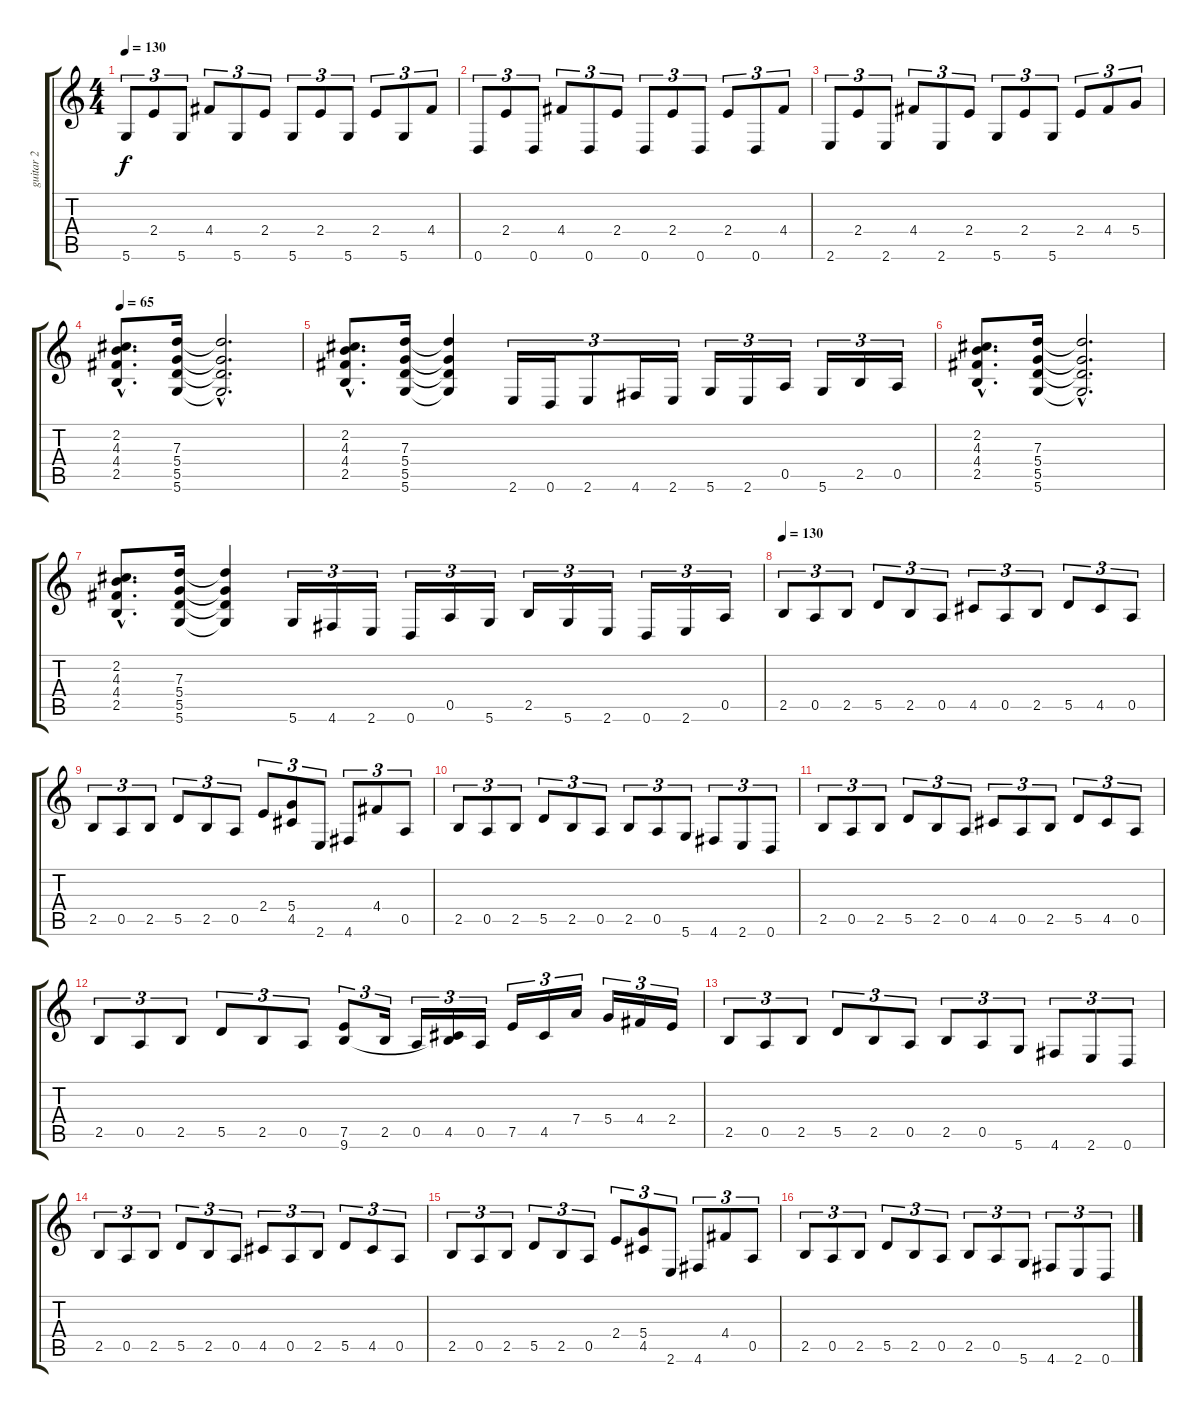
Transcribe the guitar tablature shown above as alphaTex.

\track ("guitar 2" "guitar 2") {instrument overdrivenguitar}
\staff {score tabs}
\tuning (E4 B3 G3 D3 A2 D2) {hide}
\ts (4 4)
\tempo 130
\clef g2
\ks c
5.6.8{tu (3 2) dy f} 2.4.8{tu (3 2)} 5.6.8{tu (3 2)} 4.4.8{tu (3 2)} 5.6.8{tu (3 2)} 2.4.8{tu (3 2)} 5.6.8{tu (3 2)} 2.4.8{tu (3 2)} 5.6.8{tu (3 2)} 2.4.8{tu (3 2)} 5.6.8{tu (3 2)} 4.4.8{tu (3 2)} |
0.6.8{tu (3 2)} 2.4.8{tu (3 2)} 0.6.8{tu (3 2)} 4.4.8{tu (3 2)} 0.6.8{tu (3 2)} 2.4.8{tu (3 2)} 0.6.8{tu (3 2)} 2.4.8{tu (3 2)} 0.6.8{tu (3 2)} 2.4.8{tu (3 2)} 0.6.8{tu (3 2)} 4.4.8{tu (3 2)} |
2.6.8{tu (3 2)} 2.4.8{tu (3 2)} 2.6.8{tu (3 2)} 4.4.8{tu (3 2)} 2.6.8{tu (3 2)} 2.4.8{tu (3 2)} 5.6.8{tu (3 2)} 2.4.8{tu (3 2)} 5.6.8{tu (3 2)} 2.4.8{tu (3 2)} 4.4.8{tu (3 2)} 5.4.8{tu (3 2)} |
\tempo 65
(2.2{hac} 4.3{hac} 4.4{hac} 2.5{hac}).8{d} (7.3 5.4 5.5 5.6).16 (7.3{hac t} 5.4{hac t} 5.5{hac t} 5.6{hac t}).2{d} |
(2.2{hac} 4.3{hac} 4.4{hac} 2.5{hac}).8{d} (7.3 5.4 5.5 5.6).16 (7.3{t} 5.4{t} 5.5{t} 5.6{t}).4 2.6.16{tu (3 2)} 0.6.16{tu (3 2)} 2.6.8{tu (3 2)} 4.6.16{tu (3 2)} 2.6.16{tu (3 2)} 5.6.16{tu (3 2)} 2.6.16{tu (3 2)} 0.5.16{tu (3 2)} 5.6.16{tu (3 2)} 2.5.16{tu (3 2)} 0.5.16{tu (3 2)} |
(2.2{hac} 4.3{hac} 4.4{hac} 2.5{hac}).8{d} (7.3 5.4 5.5 5.6).16 (7.3{hac t} 5.4{hac t} 5.5{hac t} 5.6{hac t}).2{d} |
(2.2{hac} 4.3{hac} 4.4{hac} 2.5{hac}).8{d} (7.3 5.4 5.5 5.6).16 (7.3{t} 5.4{t} 5.5{t} 5.6{t}).4 5.6.16{tu (3 2)} 4.6.16{tu (3 2)} 2.6.16{tu (3 2)} 0.6.16{tu (3 2)} 0.5.16{tu (3 2)} 5.6.16{tu (3 2)} 2.5.16{tu (3 2)} 5.6.16{tu (3 2)} 2.6.16{tu (3 2)} 0.6.16{tu (3 2)} 2.6.16{tu (3 2)} 0.5.16{tu (3 2)} |
\tempo 130
2.5.8{tu (3 2)} 0.5.8{tu (3 2)} 2.5.8{tu (3 2)} 5.5.8{tu (3 2)} 2.5.8{tu (3 2)} 0.5.8{tu (3 2)} 4.5.8{tu (3 2)} 0.5.8{tu (3 2)} 2.5.8{tu (3 2)} 5.5.8{tu (3 2)} 4.5.8{tu (3 2)} 0.5.8{tu (3 2)} |
2.5.8{tu (3 2)} 0.5.8{tu (3 2)} 2.5.8{tu (3 2)} 5.5.8{tu (3 2)} 2.5.8{tu (3 2)} 0.5.8{tu (3 2)} 2.4.8{tu (3 2)} (5.4 4.5).8{tu (3 2)} 2.6.8{tu (3 2)} 4.6.8{tu (3 2)} 4.4.8{tu (3 2)} 0.5.8{tu (3 2)} |
2.5.8{tu (3 2)} 0.5.8{tu (3 2)} 2.5.8{tu (3 2)} 5.5.8{tu (3 2)} 2.5.8{tu (3 2)} 0.5.8{tu (3 2)} 2.5.8{tu (3 2)} 0.5.8{tu (3 2)} 5.6.8{tu (3 2)} 4.6.8{tu (3 2)} 2.6.8{tu (3 2)} 0.6.8{tu (3 2)} |
2.5.8{tu (3 2)} 0.5.8{tu (3 2)} 2.5.8{tu (3 2)} 5.5.8{tu (3 2)} 2.5.8{tu (3 2)} 0.5.8{tu (3 2)} 4.5.8{tu (3 2)} 0.5.8{tu (3 2)} 2.5.8{tu (3 2)} 5.5.8{tu (3 2)} 4.5.8{tu (3 2)} 0.5.8{tu (3 2)} |
2.5.8{tu (3 2)} 0.5.8{tu (3 2)} 2.5.8{tu (3 2)} 5.5.8{tu (3 2)} 2.5.8{tu (3 2)} 0.5.8{tu (3 2)} (7.5 9.6).8{tu (3 2)} 2.5.16{tu (3 2)} 0.5.16{tu (3 2)} (4.5 9.6{t}).16{tu (3 2)} 0.5.16{tu (3 2)} 7.5.16{tu (3 2)} 4.5.16{tu (3 2)} 7.4.16{tu (3 2)} 5.4.16{tu (3 2)} 4.4.16{tu (3 2)} 2.4.16{tu (3 2)} |
2.5.8{tu (3 2)} 0.5.8{tu (3 2)} 2.5.8{tu (3 2)} 5.5.8{tu (3 2)} 2.5.8{tu (3 2)} 0.5.8{tu (3 2)} 2.5.8{tu (3 2)} 0.5.8{tu (3 2)} 5.6.8{tu (3 2)} 4.6.8{tu (3 2)} 2.6.8{tu (3 2)} 0.6.8{tu (3 2)} |
2.5.8{tu (3 2)} 0.5.8{tu (3 2)} 2.5.8{tu (3 2)} 5.5.8{tu (3 2)} 2.5.8{tu (3 2)} 0.5.8{tu (3 2)} 4.5.8{tu (3 2)} 0.5.8{tu (3 2)} 2.5.8{tu (3 2)} 5.5.8{tu (3 2)} 4.5.8{tu (3 2)} 0.5.8{tu (3 2)} |
2.5.8{tu (3 2)} 0.5.8{tu (3 2)} 2.5.8{tu (3 2)} 5.5.8{tu (3 2)} 2.5.8{tu (3 2)} 0.5.8{tu (3 2)} 2.4.8{tu (3 2)} (5.4 4.5).8{tu (3 2)} 2.6.8{tu (3 2)} 4.6.8{tu (3 2)} 4.4.8{tu (3 2)} 0.5.8{tu (3 2)} |
2.5.8{tu (3 2)} 0.5.8{tu (3 2)} 2.5.8{tu (3 2)} 5.5.8{tu (3 2)} 2.5.8{tu (3 2)} 0.5.8{tu (3 2)} 2.5.8{tu (3 2)} 0.5.8{tu (3 2)} 5.6.8{tu (3 2)} 4.6.8{tu (3 2)} 2.6.8{tu (3 2)} 0.6.8{tu (3 2)}
